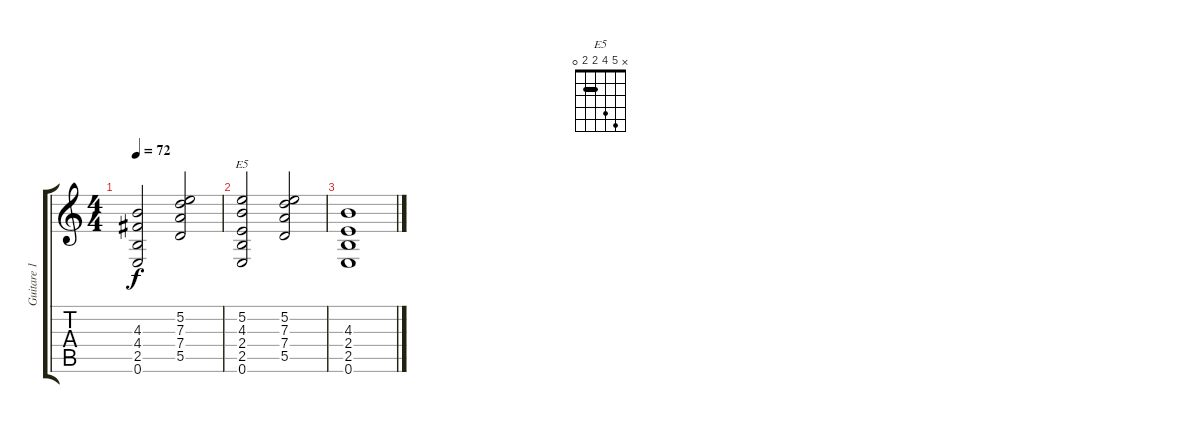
\track ("Guitare 1" "Guitare 1") {instrument acousticguitarsteel}
\staff {score tabs}
\tuning (E4 B3 G3 D3 A2 E2) {hide}
\chord ("E5" x 5 4 2 2 0) {barre 2}
\ts (4 4)
\tempo 72
\clef g2
\ks c
(4.3 4.4 2.5 0.6).2{dy f} (5.2 7.3 7.4 5.5).2 |
(5.2 4.3 2.4 2.5 0.6).2{ch "E5"} (5.2 7.3 7.4 5.5).2 |
(4.3 2.4 2.5 0.6).1
